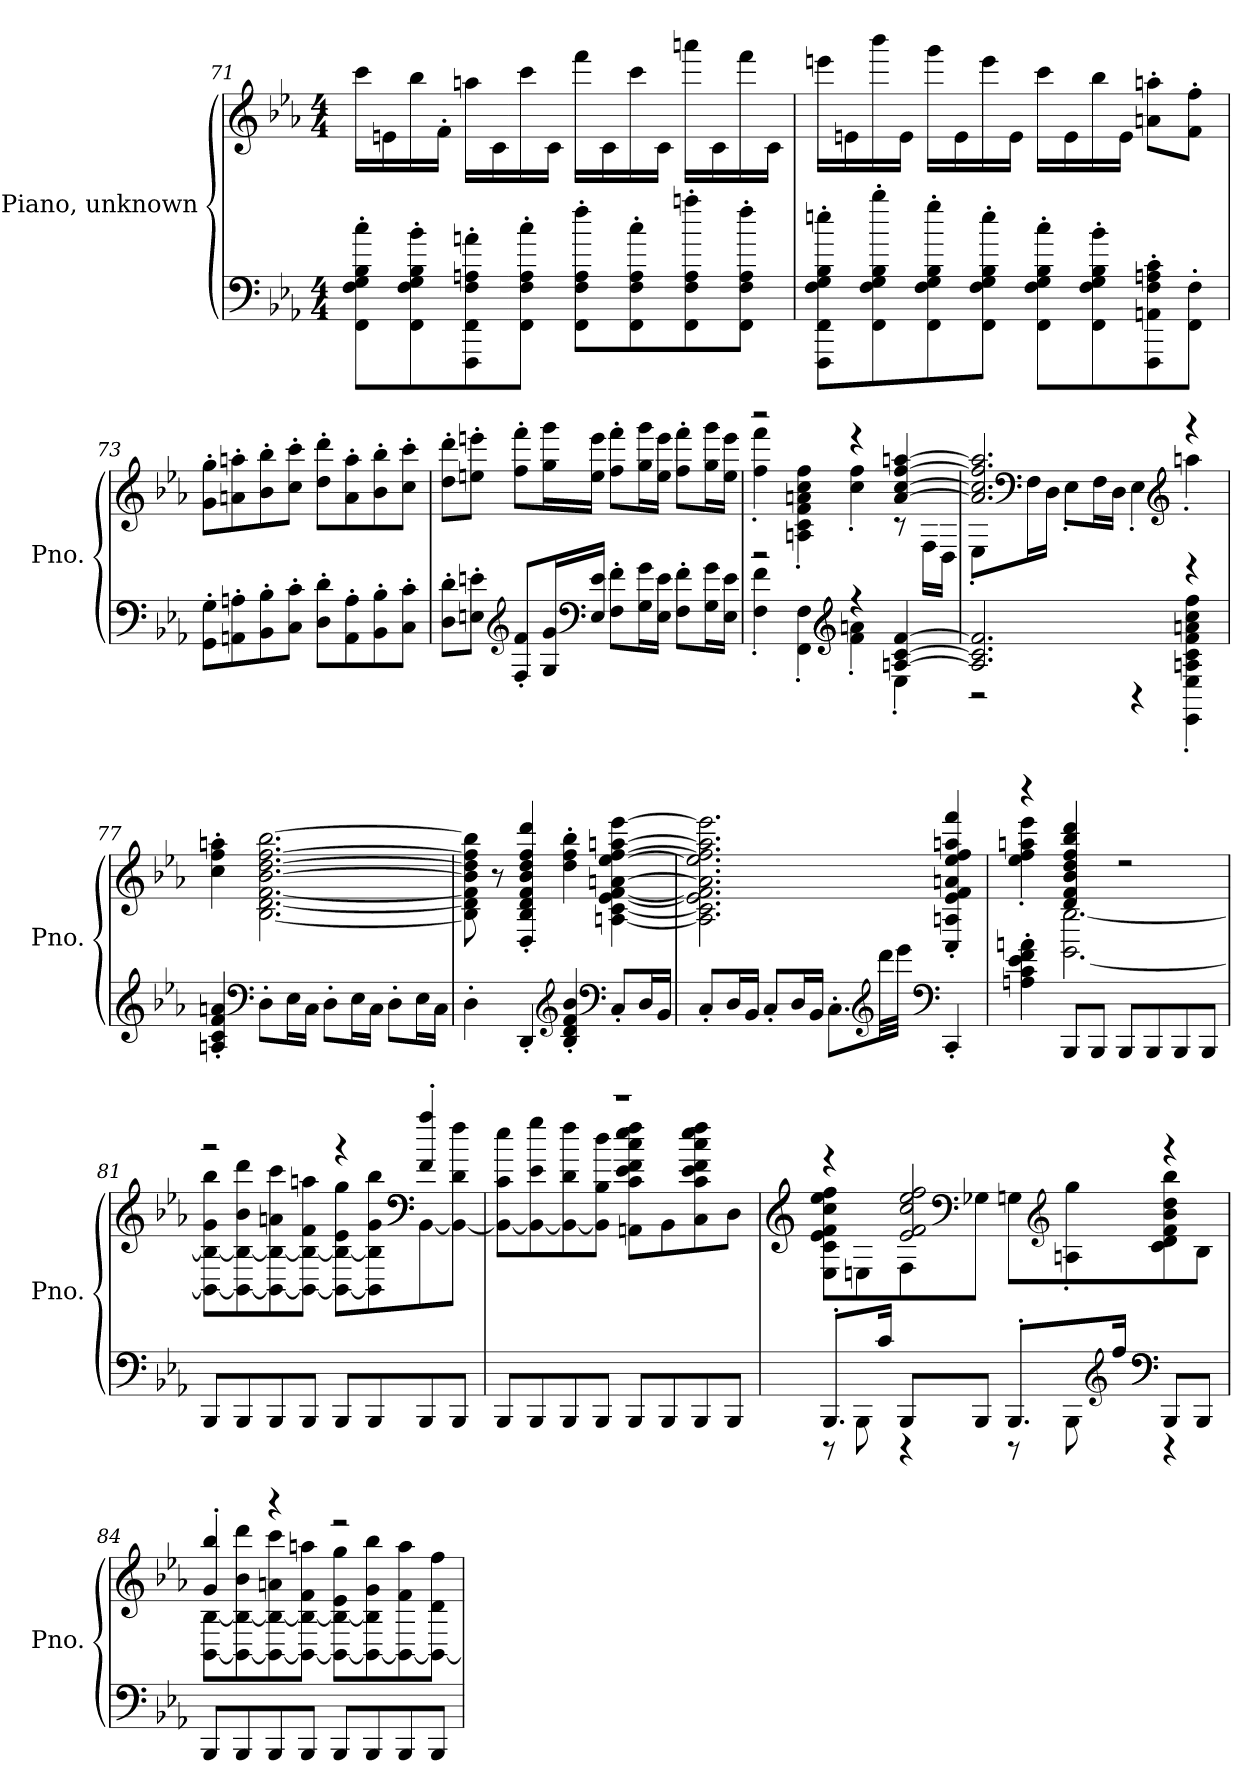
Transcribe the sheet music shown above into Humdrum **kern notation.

**kern	**kern
*part1	*part1
*staff2	*staff1
*I"Piano, unknown	*
*I'Pno.	*
!!LO:LB:g=z
*clefF4	*clefG2
*k[b-e-a-]	*k[b-e-a-]
*M4/4	*M4/4
=71	=71
8FF\' 8F\' 8G\' 8B-\' 8cc\'L	16ccc\LL
.	16en\
8FF\' 8F\' 8G\' 8B-\' 8b-\'	16bb-\
.	16f'\JJ
8FFF\' 8FF\' 8F\' 8An\' 8an\'	16aan\LL
.	16c\
8FF\' 8F\' 8A\' 8cc\'J	16ccc\
.	16c\JJ
8FF\' 8F\' 8A\' 8ff\'L	16fff\LL
.	16c\
8FF\' 8F\' 8A\' 8cc\'	16ccc\
.	16c\JJ
8FF\' 8F\' 8A\' 8aan\'	16aaan\LL
.	16c\
8FF\' 8F\' 8A\' 8ff\'J	16fff\
.	16c\JJ
=72	=72
8FFF\' 8FF\' 8F\' 8G\' 8B-\' 8een\'L	16eeen\LL
.	16en\
8FF\' 8F\' 8G\' 8B-\' 8bb-\'	16bbb-\
.	16e\JJ
8FF\' 8F\' 8G\' 8B-\' 8gg\'	16ggg\LL
.	16e\
8FF\' 8F\' 8G\' 8B-\' 8ee\'J	16eee\
.	16e\JJ
8FF\' 8F\' 8G\' 8B-\' 8cc\'L	16ccc\LL
.	16e\
8FF\' 8F\' 8G\' 8B-\' 8b-\'	16bb-\
.	16e\JJ
8FFF\' 8AAn\' 8F\' 8An\' 8c\'	8an\' 8aan\'L
8FF\' 8F\'J	8f\' 8ff\'J
!!LO:LB:g=z
=73	=73
8GG\' 8G\'L	8g\' 8gg\'L
8AAn\' 8An\'	8an\' 8aan\'
8BB-\' 8B-\'	8b-\' 8bb-\'
8C\' 8c\'J	8cc\' 8ccc\'J
8D\' 8d\'L	8dd\' 8ddd\'L
8AA\' 8A\'	8a\' 8aa\'
8BB-\' 8B-\'	8b-\' 8bb-\'
8C\' 8c\'J	8cc\' 8ccc\'J
=74	=74
8D\' 8d\'L	8dd\' 8ddd\'L
8En\' 8en\'J	8een\' 8eeen\'J
*clefG2	*
8F/' 8f/'L	8ff\' 8fff\'L
16G/ 16g/L	16gg\ 16ggg\L
*clefF4	*
16E/ 16e/JJ	16ee\ 16eee\JJ
8F\' 8f\'L	8ff\' 8fff\'L
16G\ 16g\L	16gg\ 16ggg\L
16E\ 16e\JJ	16ee\ 16eee\JJ
8F\' 8f\'L	8ff\' 8fff\'L
16G\ 16g\L	16gg\ 16ggg\L
16E\ 16e\JJ	16ee\ 16eee\JJ
=75	=75
*^	*^
2r	4F\' 4f\'	2r	4ff\' 4fff\'
.	4FF\' 4F\'	.	4An\' 4c\' 4f\' 4an\' 4cc\' 4ff\'
*clefG2	*	*	*
4r	4f\' 4an\'	4r	4cc\' 4ff\'
[4An/ [4c/ [4f/	4E-'\	[4a/ [4cc/ [4ff/ [4aan/	8r
.	.	.	16F\LL
.	.	.	16D\JJ
!!LO:PB:g=z	!!
=76	=76	=76	=76
2.A/] 2.c/] 2.f/]	2r	2.a/] 2.cc/] 2.ff/] 2.aa/]	8E-'\L
*	*	*clefF4	*
.	.	.	16F\L
.	.	.	16D\JJ
.	.	.	8E-'\L
.	.	.	16F\L
.	.	.	16D\JJ
.	4r	.	4E-'\
*	*	*clefG2	*
4r	4EE-\' 4E-\' 4An\' 4c\' 4f\' 4an\' 4cc\' 4ff\'	4r	4aan'\
*v	*v	*	*
*	*v	*v
=77	=77
4An/' 4c/' 4f/' 4an/'	4cc\' 4ff\' 4aan\'
*clefF4	*
8D'\L	[2.B-\ [2.d\ [2.f\ [2.b-\ [2.dd\ [2.ff\ [2.bb-\
16E-\L	.
16C\JJ	.
8D'\L	.
16E-\L	.
16C\JJ	.
8D'\L	.
16E-\L	.
16C\JJ	.
=78	=78
4D'\	8B-\] 8d\] 8f\] 8b-\] 8dd\] 8ff\] 8bb-\]
.	8r
4DD'/	4D/' 4B-/' 4d/' 4f/' 4b-/' 4dd/' 4ff/' 4ddd/'
*clefG2	*
4B-/' 4d/' 4f/' 4b-/'	4dd\' 4ff\' 4bb-\'
*clefF4	*
8C'/L	[4An\ [4c\ [4e-\ [4f\ [4an\ [4ee-\ [4ff\ [4aan\ [4eee-\
16D/L	.
16BB-/JJ	.
!!LO:LB:g=z
=79	=79
8C'/L	2.A\] 2.c\] 2.e-\] 2.f\] 2.a\] 2.ee-\] 2.ff\] 2.aa\] 2.eee-\]
16D/L	.
16BB-/JJ	.
8C'/L	.
16D/L	.
16BB-/JJ	.
8.C'\L	.
*clefG2	*
32ddd\LL	.
32eee-\JJJ	.
*clefF4	*
4CC'/	4C/' 4An/' 4e-/' 4f/' 4an/' 4ee-/' 4ff/' 4aan/' 4fff/'
=80	=80
*	*^
4An\' 4c\' 4e-\' 4f\' 4an\'	4r	4ee-\' 4ff\' 4aan\' 4eee-\'
8BBB-/L	4d/ 4f/ 4b-/ 4dd/ 4ff/ 4bb-/ 4ddd/	[2.BB-\ [2.B-\
8BBB-/J	.	.
8BBB-/L	2r	.
8BBB-/	.	.
8BBB-/	.	.
8BBB-/J	.	.
=81	=81	=81
8BBB-/L	2r	8BB-\_ 8B-\_ 8g\ 8bb-\L
8BBB-/	.	8BB-\_ 8B-\_ 8b-\ 8ddd\
8BBB-/	.	8BB-\_ 8B-\_ 8an\ 8ccc\
8BBB-/J	.	8BB-\_ 8B-\_ 8f\ 8aan\J
8BBB-/L	4r	8BB-\_ 8B-\_ 8e-\ 8gg\L
8BBB-/	.	8BB-\] 8B-\] 8g\ 8bb-\
*	*clefF4	*
8BBB-/	4f/' 4aa/'	[8BB-\
8BBB-/J	.	8BB-\_ 8d\ 8ff\J
!!LO:LB:g=z	!!
=82	=82	=82
8BBB-/L	1r	8BB-\_ 8c\ 8ee-\L
8BBB-/	.	8BB-\_ 8e-\ 8gg\
8BBB-/	.	8BB-\_ 8d\ 8ff\
8BBB-/J	.	8BB-\] 8B-\ 8dd\J
8BBB-/L	.	8AAn\ 8c\ 8e-\ 8f\ 8cc\ 8ee-\ 8ff\L
8BBB-/	.	8BB-\
8BBB-/	.	8C\ 8c\ 8e-\ 8f\ 8cc\ 8ee-\ 8ff\
8BBB-/J	.	8D\J
=83	=83	=83
*	*clefG2	*
*^	*	*
8.BBB-'/L	8r	4r	8E-\ 8c\ 8e-\ 8f\ 8cc\ 8ee-\ 8ff\L
.	8BBB-\	.	8En\
16c/Jk	.	.	.
8BBB-/L	4r	2e-/ 2f/ 2cc/ 2ee-/ 2ff/	8F\
*	*	*clefF4	*
8BBB-/J	.	.	8G-X\J
8.BBB-'/L	8r	.	8Gn\L
*	*	*clefG2	*
.	8BBB-\	.	8An\' 8gg\'
*clefG2	*	*	*
16ff/Jk	.	.	.
*clefF4	*	*	*
8BBB-/L	4r	4r	8c\ 8d\ 8f\ 8b-\ 8dd\ 8bb-\
8BBB-/J	.	.	8B-\J
*v	*v	*	*
!!LO:LB:g=z	!!
=84	=84	=84
8BBB-/L	4g/' 4bb-/'	[8BB-\ [8B-\L
8BBB-/	.	8BB-\_ 8B-\_ 8b-\ 8ddd\
8BBB-/	4r	8BB-\_ 8B-\_ 8an\ 8ccc\
8BBB-/J	.	8BB-\_ 8B-\_ 8f\ 8aan\J
8BBB-/L	2r	8BB-\_ 8B-\_ 8e-\ 8gg\L
8BBB-/	.	8BB-\_ 8B-\] 8g\ 8bb-\
8BBB-/	.	8BB-\_ 8f\ 8aa\
8BBB-/J	.	8BB-\_ 8d\ 8ff\J
*	*v	*v
=	=
*-	*-
